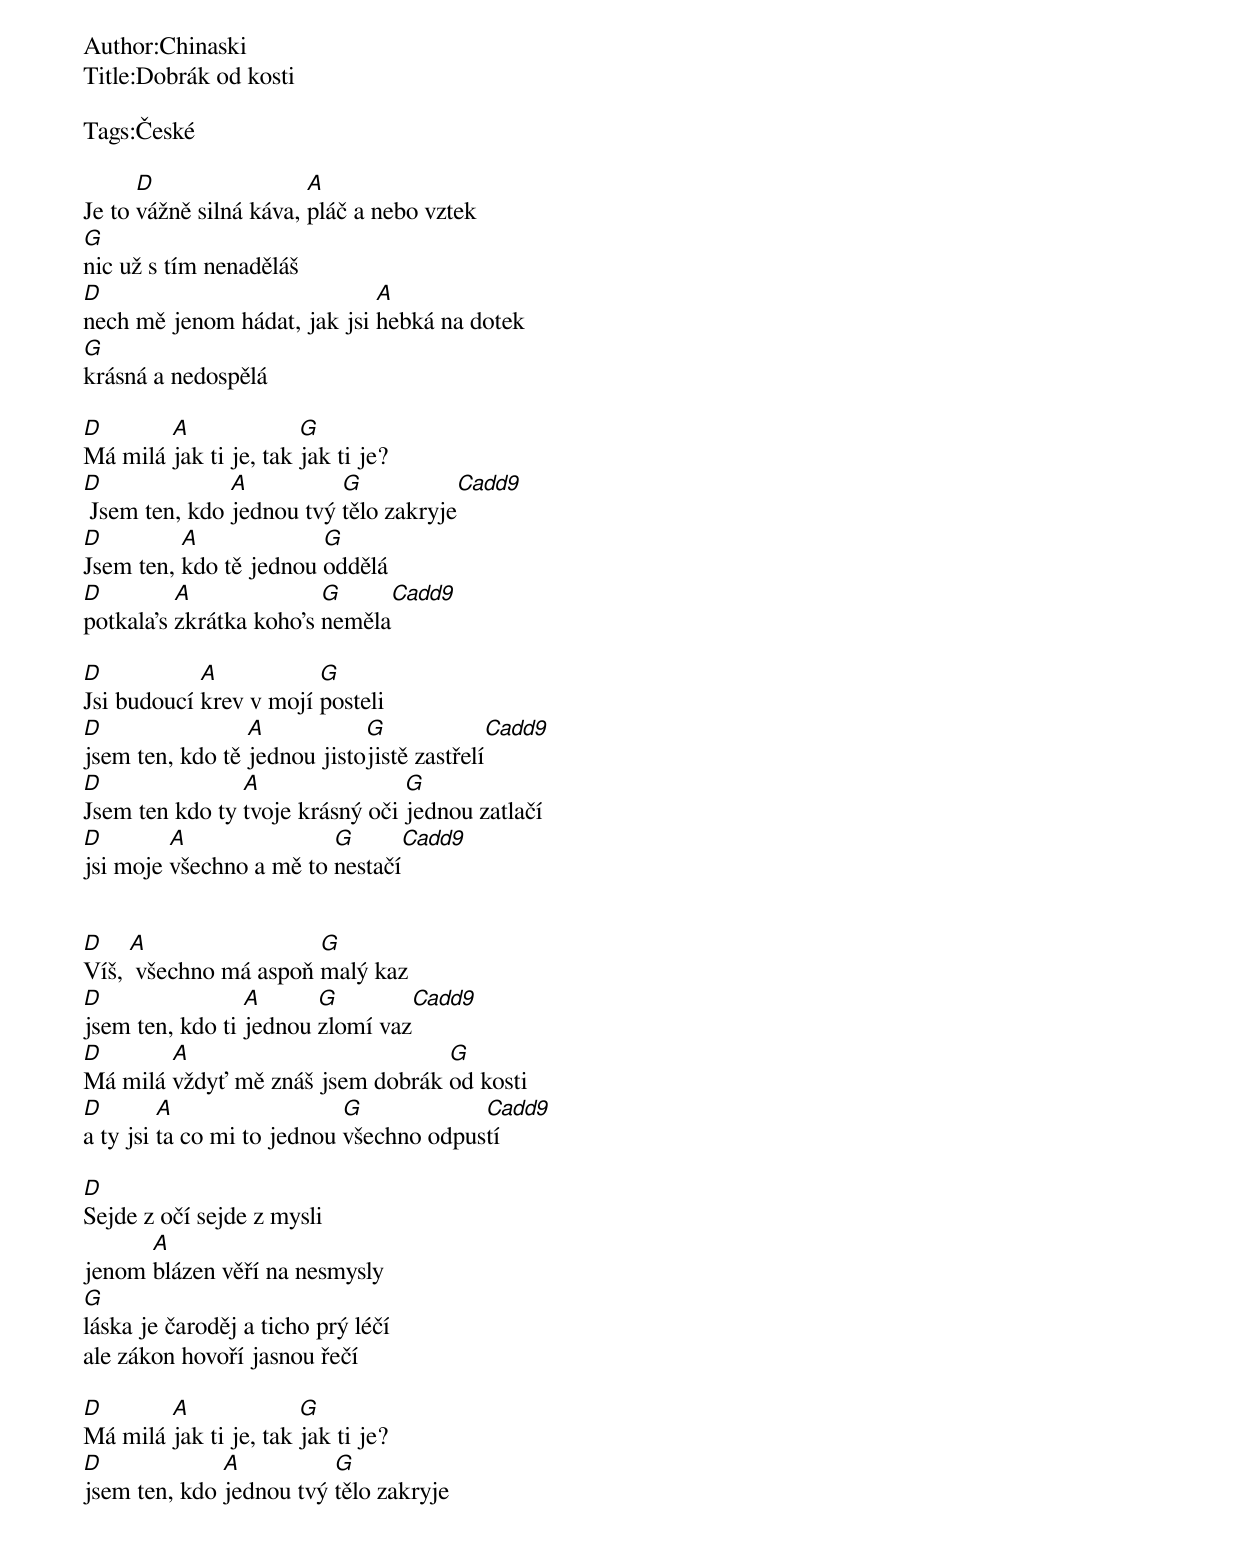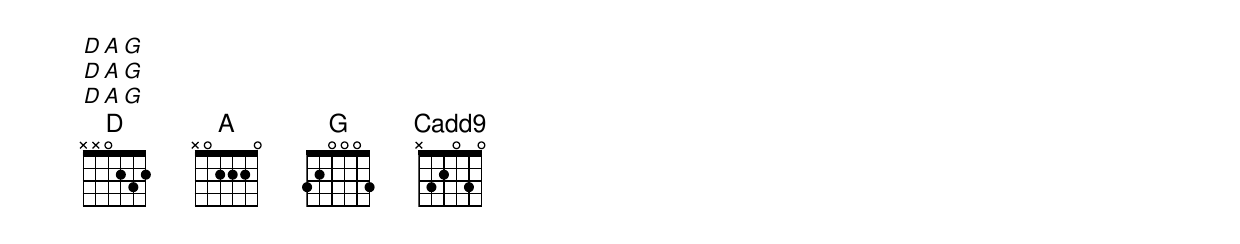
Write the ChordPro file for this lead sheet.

Author:Chinaski
Title:Dobrák od kosti

Tags:České

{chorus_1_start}
Je to [D]vážně silná káva, [A]pláč a nebo vztek
[G]nic už s tím nenaděláš
[D]nech mě jenom hádat, jak jsi [A]hebká na dotek
[G]krásná a nedospělá
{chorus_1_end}

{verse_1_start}
[D]Má milá [A]jak ti je, tak [G]jak ti je?
[D] Jsem ten, kdo [A]jednou tvý [G]tělo zakryje[Cadd9]
[D]Jsem ten, [A]kdo tě jednou [G]oddělá
[D]potkala's [A]zkrátka koho's [G]neměla[Cadd9]
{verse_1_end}

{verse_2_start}
[D]Jsi budoucí [A]krev v mojí [G]posteli
[D]jsem ten, kdo tě [A]jednou jisto[G]jistě zastřelí[Cadd9]
[D]Jsem ten kdo ty [A]tvoje krásný oči [G]jednou zatlačí
[D]jsi moje [A]všechno a mě to [G]nestačí[Cadd9]

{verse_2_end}

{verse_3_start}
[D]Víš, [A] všechno má aspoň [G]malý kaz
[D]jsem ten, kdo ti [A]jednou [G]zlomí vaz[Cadd9]
[D]Má milá [A]vždyť mě znáš jsem dobrák [G]od kosti
[D]a ty jsi [A]ta co mi to jednou [G]všechno odpus[Cadd9]tí
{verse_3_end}

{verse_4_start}
[D]Sejde z očí sejde z mysli
jenom [A]blázen věří na nesmysly
[G]láska je čaroděj a ticho prý léčí
ale zákon hovoří jasnou řečí
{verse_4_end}

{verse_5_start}
[D]Má milá [A]jak ti je, tak [G]jak ti je?
[D]jsem ten, kdo [A]jednou tvý [G]tělo zakryje
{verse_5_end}



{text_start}

[D][A][G]
[D][A][G]
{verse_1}
[D][A][G]
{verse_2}
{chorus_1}
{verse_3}
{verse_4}
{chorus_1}
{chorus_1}
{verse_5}
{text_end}
